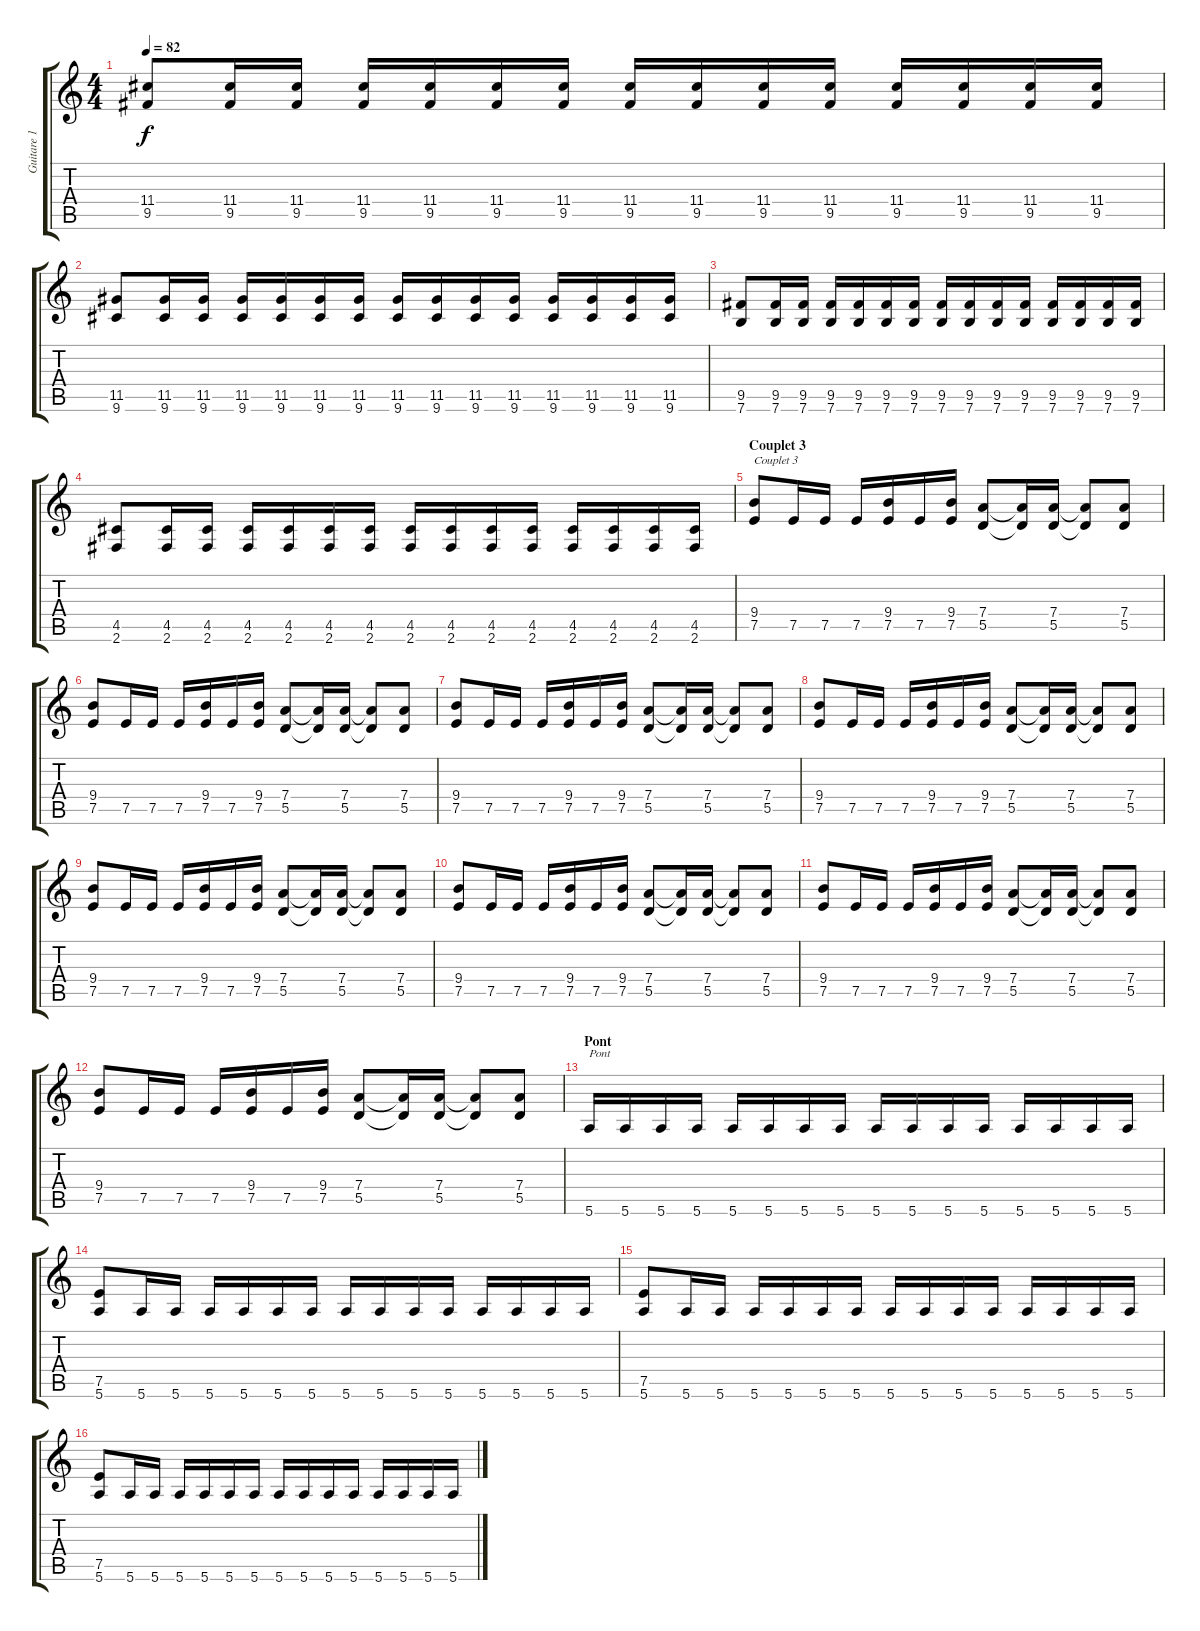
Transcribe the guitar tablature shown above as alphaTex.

\track ("Guitare 1" "Guitare 1") {instrument distortionguitar}
\staff {score tabs}
\tuning (E4 B3 G3 D3 A2 E2) {hide}
\ts (4 4)
\tempo 82
\clef g2
\ks c
(11.4 9.5).8{dy f} (11.4 9.5).16 (11.4 9.5).16 (11.4 9.5).16 (11.4 9.5).16 (11.4 9.5).16 (11.4 9.5).16 (11.4 9.5).16 (11.4 9.5).16 (11.4 9.5).16 (11.4 9.5).16 (11.4 9.5).16 (11.4 9.5).16 (11.4 9.5).16 (11.4 9.5).16 |
(11.5 9.6).8 (11.5 9.6).16 (11.5 9.6).16 (11.5 9.6).16 (11.5 9.6).16 (11.5 9.6).16 (11.5 9.6).16 (11.5 9.6).16 (11.5 9.6).16 (11.5 9.6).16 (11.5 9.6).16 (11.5 9.6).16 (11.5 9.6).16 (11.5 9.6).16 (11.5 9.6).16 |
(9.5 7.6).8 (9.5 7.6).16 (9.5 7.6).16 (9.5 7.6).16 (9.5 7.6).16 (9.5 7.6).16 (9.5 7.6).16 (9.5 7.6).16 (9.5 7.6).16 (9.5 7.6).16 (9.5 7.6).16 (9.5 7.6).16 (9.5 7.6).16 (9.5 7.6).16 (9.5 7.6).16 |
(4.5 2.6).8 (4.5 2.6).16 (4.5 2.6).16 (4.5 2.6).16 (4.5 2.6).16 (4.5 2.6).16 (4.5 2.6).16 (4.5 2.6).16 (4.5 2.6).16 (4.5 2.6).16 (4.5 2.6).16 (4.5 2.6).16 (4.5 2.6).16 (4.5 2.6).16 (4.5 2.6).16 |
\section ("" "Couplet 3")
(9.4 7.5).8{txt "Couplet 3"} 7.5.16 7.5.16 7.5.16 (9.4 7.5).16 7.5.16 (9.4 7.5).16 (7.4 5.5).8 (7.4{t} 5.5{t}).16 (7.4 5.5).16 (7.4{t} 5.5{t}).8 (7.4 5.5).8 |
(9.4 7.5).8 7.5.16 7.5.16 7.5.16 (9.4 7.5).16 7.5.16 (9.4 7.5).16 (7.4 5.5).8 (7.4{t} 5.5{t}).16 (7.4 5.5).16 (7.4{t} 5.5{t}).8 (7.4 5.5).8 |
(9.4 7.5).8 7.5.16 7.5.16 7.5.16 (9.4 7.5).16 7.5.16 (9.4 7.5).16 (7.4 5.5).8 (7.4{t} 5.5{t}).16 (7.4 5.5).16 (7.4{t} 5.5{t}).8 (7.4 5.5).8 |
(9.4 7.5).8 7.5.16 7.5.16 7.5.16 (9.4 7.5).16 7.5.16 (9.4 7.5).16 (7.4 5.5).8 (7.4{t} 5.5{t}).16 (7.4 5.5).16 (7.4{t} 5.5{t}).8 (7.4 5.5).8 |
(9.4 7.5).8 7.5.16 7.5.16 7.5.16 (9.4 7.5).16 7.5.16 (9.4 7.5).16 (7.4 5.5).8 (7.4{t} 5.5{t}).16 (7.4 5.5).16 (7.4{t} 5.5{t}).8 (7.4 5.5).8 |
(9.4 7.5).8 7.5.16 7.5.16 7.5.16 (9.4 7.5).16 7.5.16 (9.4 7.5).16 (7.4 5.5).8 (7.4{t} 5.5{t}).16 (7.4 5.5).16 (7.4{t} 5.5{t}).8 (7.4 5.5).8 |
(9.4 7.5).8 7.5.16 7.5.16 7.5.16 (9.4 7.5).16 7.5.16 (9.4 7.5).16 (7.4 5.5).8 (7.4{t} 5.5{t}).16 (7.4 5.5).16 (7.4{t} 5.5{t}).8 (7.4 5.5).8 |
(9.4 7.5).8 7.5.16 7.5.16 7.5.16 (9.4 7.5).16 7.5.16 (9.4 7.5).16 (7.4 5.5).8 (7.4{t} 5.5{t}).16 (7.4 5.5).16 (7.4{t} 5.5{t}).8 (7.4 5.5).8 |
\section ("" "Pont")
5.6.16{txt "Pont"} 5.6.16 5.6.16 5.6.16 5.6.16 5.6.16 5.6.16 5.6.16 5.6.16 5.6.16 5.6.16 5.6.16 5.6.16 5.6.16 5.6.16 5.6.16 |
(7.5 5.6).8 5.6.16 5.6.16 5.6.16 5.6.16 5.6.16 5.6.16 5.6.16 5.6.16 5.6.16 5.6.16 5.6.16 5.6.16 5.6.16 5.6.16 |
(7.5 5.6).8 5.6.16 5.6.16 5.6.16 5.6.16 5.6.16 5.6.16 5.6.16 5.6.16 5.6.16 5.6.16 5.6.16 5.6.16 5.6.16 5.6.16 |
(7.5 5.6).8 5.6.16 5.6.16 5.6.16 5.6.16 5.6.16 5.6.16 5.6.16 5.6.16 5.6.16 5.6.16 5.6.16 5.6.16 5.6.16 5.6.16
